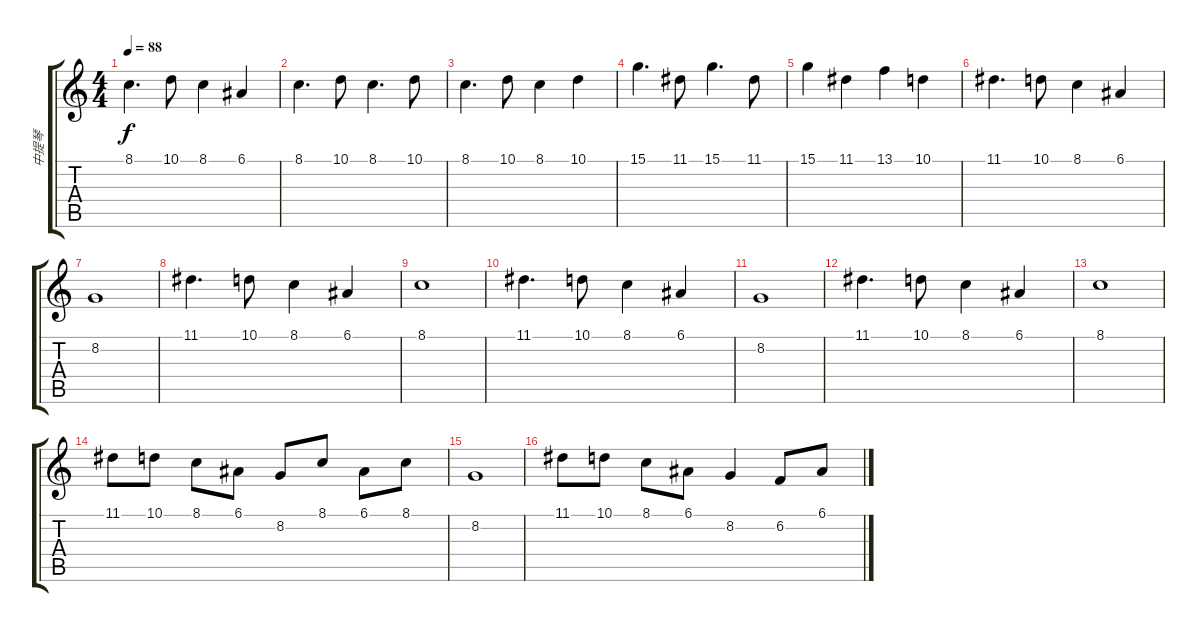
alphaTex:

\track ("中提琴" "中提琴") {instrument viola}
\staff {score tabs}
\tuning (E4 B3 G3 D3 A2 E2) {hide}
\ts (4 4)
\tempo 88
\clef g2
\ks c
8.1.4{d dy f} 10.1.8 8.1.4 6.1.4 |
8.1.4{d} 10.1.8 8.1.4{d} 10.1.8 |
8.1.4{d} 10.1.8 8.1.4 10.1.4 |
15.1.4{d} 11.1.8 15.1.4{d} 11.1.8 |
15.1.4 11.1.4 13.1.4 10.1.4 |
11.1.4{d} 10.1.8 8.1.4 6.1.4 |
8.2.1 |
11.1.4{d} 10.1.8 8.1.4 6.1.4 |
8.1.1 |
11.1.4{d} 10.1.8 8.1.4 6.1.4 |
8.2.1 |
11.1.4{d} 10.1.8 8.1.4 6.1.4 |
8.1.1 |
11.1.8 10.1.8 8.1.8 6.1.8 8.2.8 8.1.8 6.1.8 8.1.8 |
8.2.1 |
11.1.8 10.1.8 8.1.8 6.1.8 8.2.4 6.2.8 6.1.8
